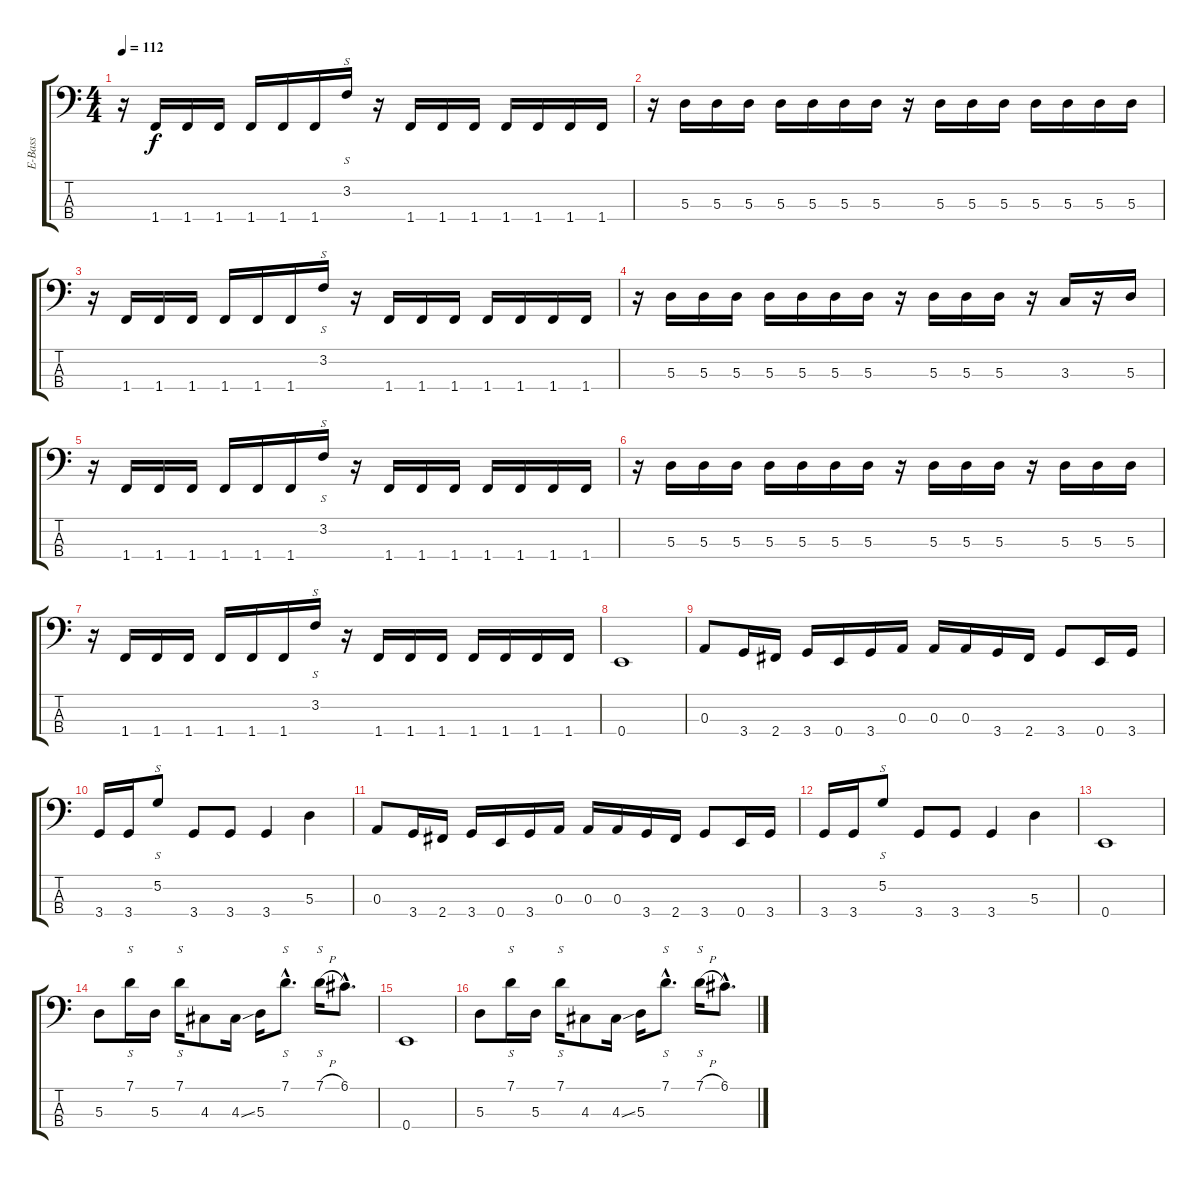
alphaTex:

\track ("E-Bass" "E-Bass") {instrument electricbassfinger}
\staff {score tabs}
\tuning (G2 D2 A1 E1) {hide}
\ts (4 4)
\tempo 112
\clef f4
\ks c
r.16{dy f} 1.4.16 1.4.16 1.4.16 1.4.16 1.4.16 1.4.16 3.2.16{s} r.16 1.4.16 1.4.16 1.4.16 1.4.16 1.4.16 1.4.16 1.4.16 |
r.16 5.3.16 5.3.16 5.3.16 5.3.16 5.3.16 5.3.16 5.3.16 r.16 5.3.16 5.3.16 5.3.16 5.3.16 5.3.16 5.3.16 5.3.16 |
r.16 1.4.16 1.4.16 1.4.16 1.4.16 1.4.16 1.4.16 3.2.16{s} r.16 1.4.16 1.4.16 1.4.16 1.4.16 1.4.16 1.4.16 1.4.16 |
r.16 5.3.16 5.3.16 5.3.16 5.3.16 5.3.16 5.3.16 5.3.16 r.16 5.3.16 5.3.16 5.3.16 r.16 3.3.16 r.16 5.3.16 |
r.16 1.4.16 1.4.16 1.4.16 1.4.16 1.4.16 1.4.16 3.2.16{s} r.16 1.4.16 1.4.16 1.4.16 1.4.16 1.4.16 1.4.16 1.4.16 |
r.16 5.3.16 5.3.16 5.3.16 5.3.16 5.3.16 5.3.16 5.3.16 r.16 5.3.16 5.3.16 5.3.16 r.16 5.3.16 5.3.16 5.3.16 |
r.16 1.4.16 1.4.16 1.4.16 1.4.16 1.4.16 1.4.16 3.2.16{s} r.16 1.4.16 1.4.16 1.4.16 1.4.16 1.4.16 1.4.16 1.4.16 |
0.4.1 |
0.3.8 3.4.16 2.4.16 3.4.16 0.4.16 3.4.16 0.3.16 0.3.16 0.3.16 3.4.16 2.4.16 3.4.8 0.4.16 3.4.16 |
3.4.16 3.4.16 5.2.8{s} 3.4.8 3.4.8 3.4.4 5.3.4 |
0.3.8 3.4.16 2.4.16 3.4.16 0.4.16 3.4.16 0.3.16 0.3.16 0.3.16 3.4.16 2.4.16 3.4.8 0.4.16 3.4.16 |
3.4.16 3.4.16 5.2.8{s} 3.4.8 3.4.8 3.4.4 5.3.4 |
0.4.1 |
5.3.8 7.1.16{s} 5.3.16 7.1.16{s} 4.3.8 4.3{ss}.16 5.3.16 7.1{hac}.8{s d} 7.1{h}.16{s} 6.1{hac}.8{d} |
0.4.1 |
5.3.8 7.1.16{s} 5.3.16 7.1.16{s} 4.3.8 4.3{ss}.16 5.3.16 7.1{hac}.8{s d} 7.1{h}.16{s} 6.1{hac}.8{d}
